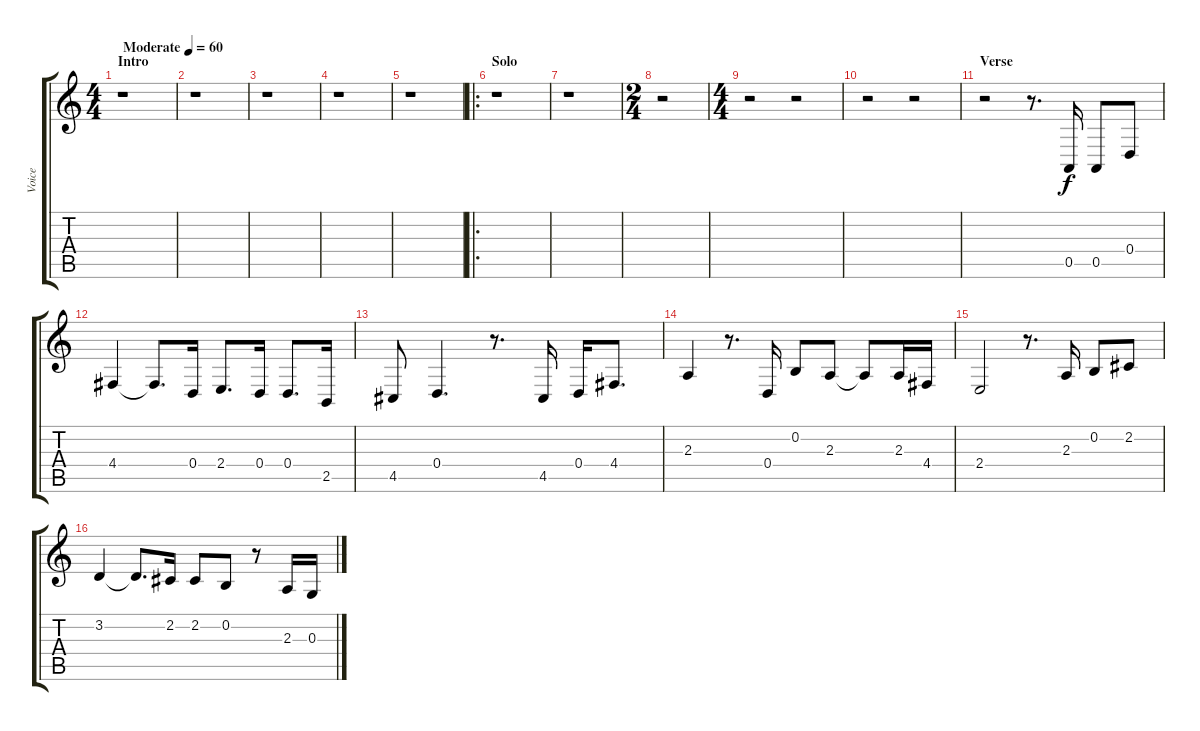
\track ("Voice" "Voice") {instrument brightacousticpiano}
\staff {score tabs}
\tuning (E4 B3 G3 D3 A2 E2) {hide}
\ts (4 4)
\section ("" "Intro")
\tempo (60 "Moderate")
\clef g2
\ks c
r.1{dy f instrument brightacousticpiano} |
r.1 |
r.1 |
r.1 |
r.1 |
\ro
\section ("" "Solo")
r.1 |
r.1 |
\ts (2 4)
r.2 |
\ts (4 4)
r.2 r.2 |
r.2 r.2 |
\section ("" "Verse")
r.2 r.8{d} 0.5.16 0.5.8 0.4.8 |
4.4.4 4.4{t}.8{d} 0.4.16 2.4.8{d} 0.4.16 0.4.8{d} 2.5.16 |
4.5.8 0.4.4{d} r.8{d} 4.5.16 0.4.16 4.4.8{d} |
2.3.4 r.8{d} 0.4.16 0.2.8 2.3.8 2.3{t}.8 2.3.16 4.4.16 |
2.4.2 r.8{d} 2.3.16 0.2.8 2.2.8 |
3.2.4 3.2{t}.8{d} 2.2.16 2.2.8 0.2.8 r.8 2.3.16 0.3.16
